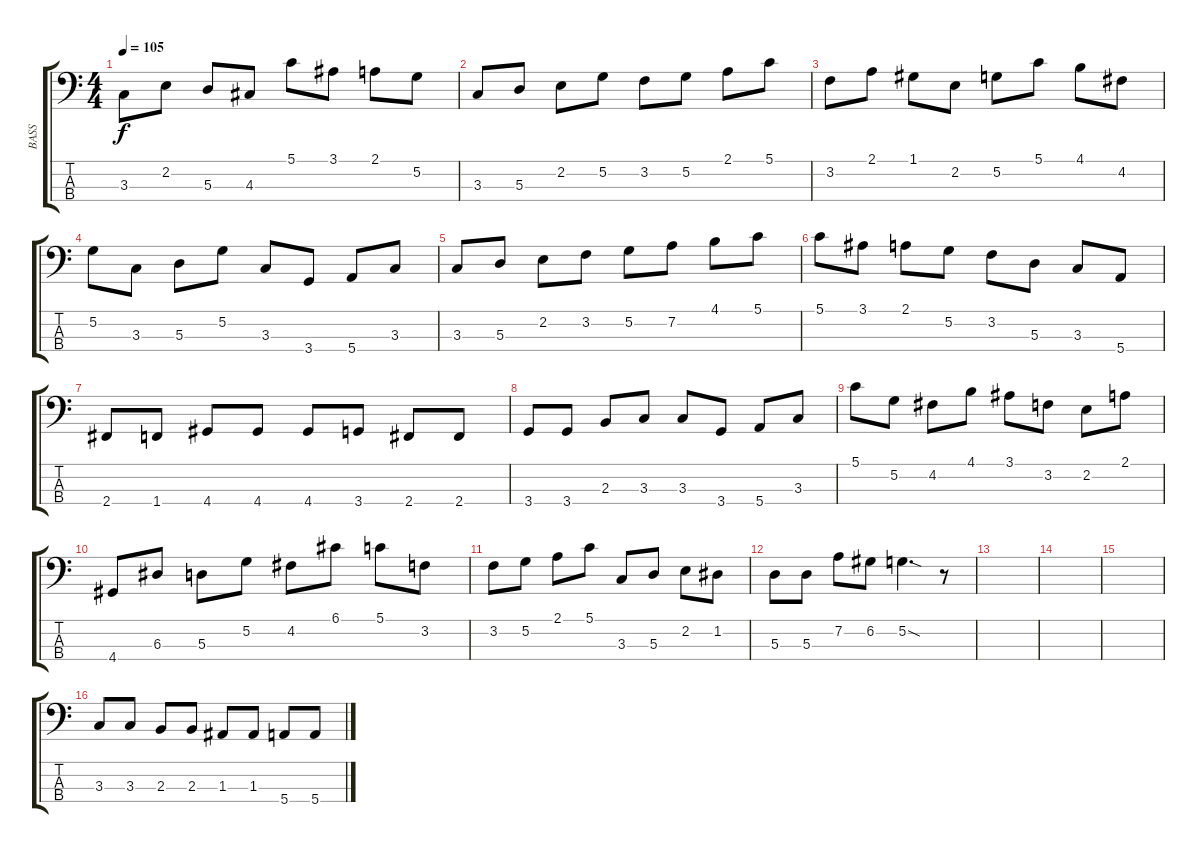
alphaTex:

\track ("BASS" "BASS") {instrument electricbassfinger}
\staff {score tabs}
\tuning (G2 D2 A1 E1) {hide}
\ts (4 4)
\tempo 105
\clef f4
\ks c
3.3.8{dy f} 2.2.8 5.3.8 4.3.8 5.1.8 3.1.8 2.1.8 5.2.8 |
3.3.8 5.3.8 2.2.8 5.2.8 3.2.8 5.2.8 2.1.8 5.1.8 |
3.2.8 2.1.8 1.1.8 2.2.8 5.2.8 5.1.8 4.1.8 4.2.8 |
5.2.8 3.3.8 5.3.8 5.2.8 3.3.8 3.4.8 5.4.8 3.3.8 |
3.3.8 5.3.8 2.2.8 3.2.8 5.2.8 7.2.8 4.1.8 5.1.8 |
5.1.8 3.1.8 2.1.8 5.2.8 3.2.8 5.3.8 3.3.8 5.4.8 |
2.4.8 1.4.8 4.4.8 4.4.8 4.4.8 3.4.8 2.4.8 2.4.8 |
3.4.8 3.4.8 2.3.8 3.3.8 3.3.8 3.4.8 5.4.8 3.3.8 |
5.1.8 5.2.8 4.2.8 4.1.8 3.1.8 3.2.8 2.2.8 2.1.8 |
4.4.8 6.3.8 5.3.8 5.2.8 4.2.8 6.1.8 5.1.8 3.2.8 |
3.2.8 5.2.8 2.1.8 5.1.8 3.3.8 5.3.8 2.2.8 1.2.8 |
5.3.8 5.3.8 7.2.8 6.2.8 5.2{sod}.4{d} r.8 |
|
|
|
3.3.8 3.3.8 2.3.8 2.3.8 1.3.8 1.3.8 5.4.8 5.4.8
